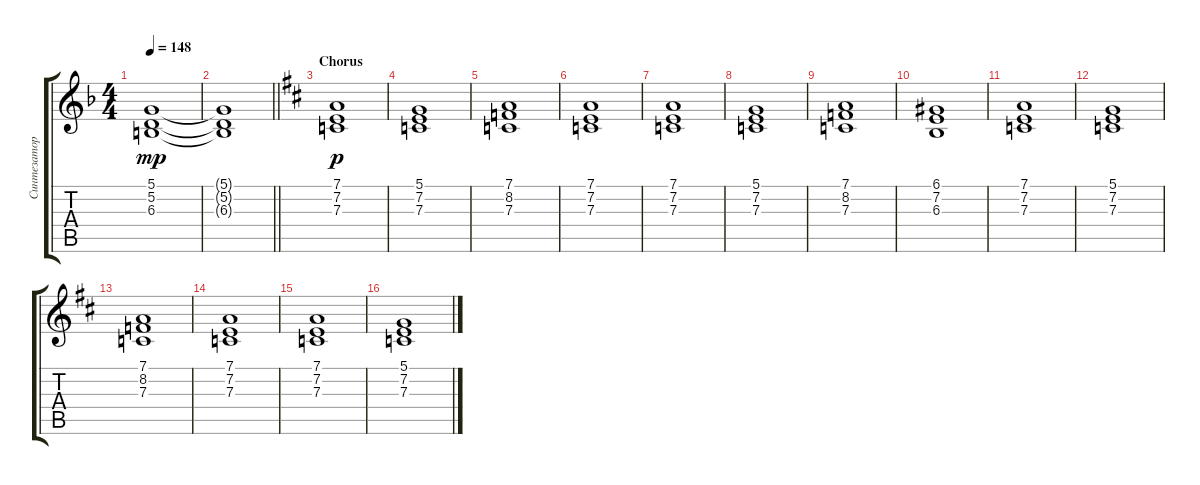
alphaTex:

\track ("Синтезатор" "Синтезатор") {instrument rockorgan}
\staff {score tabs}
\tuning (D4 A3 F3 C3 G2 D2) {hide}
\ts (4 4)
\tempo 148
\clef g2
\ks dminor
(5.1 5.2 6.3).1{dy mp} |
\barLineRight lightlight
(5.1{t} 5.2{t} 6.3{t}).1 |
\section ("" "Chorus")
\ks bminor
(7.1 7.2 7.3).1{dy p} |
(5.1 7.2 7.3).1 |
(7.1 8.2 7.3).1 |
(7.1 7.2 7.3).1 |
(7.1 7.2 7.3).1 |
(5.1 7.2 7.3).1 |
(7.1 8.2 7.3).1 |
(6.1 7.2 6.3).1 |
(7.1 7.2 7.3).1 |
(5.1 7.2 7.3).1 |
(7.1 8.2 7.3).1 |
(7.1 7.2 7.3).1 |
(7.1 7.2 7.3).1 |
(5.1 7.2 7.3).1
